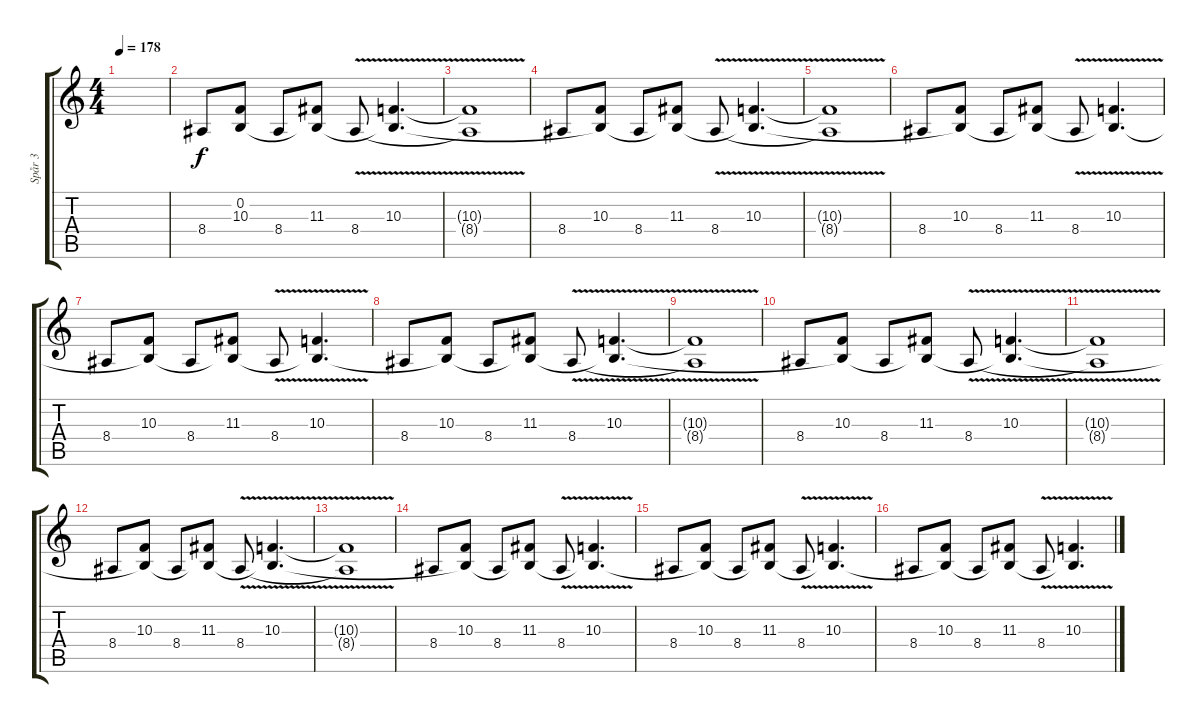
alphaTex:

\track ("Spår 3" "Spår 3") {instrument lead2sawtooth}
\staff {score tabs}
\tuning (E4 B3 G3 D3 A2 D2) {hide}
\ts (4 4)
\tempo 178
\clef g2
\ks c
|
8.4.8 (0.2 10.3).8 8.4.8 (0.2{t} 11.3).8 8.4{v}.8 (0.2{t} 10.3{v}).4{d} |
(10.3{t} 8.4{t}).1 |
8.4.8 (0.2{t} 10.3).8 8.4.8 (0.2{t} 11.3).8 8.4{v}.8 (0.2{t} 10.3{v}).4{d} |
(10.3{t} 8.4{t}).1 |
8.4.8 (0.2{t} 10.3).8 8.4.8 (0.2{t} 11.3).8 8.4{v}.8 (0.2{t} 10.3{v}).4{d} |
8.4.8 (0.2{t} 10.3).8 8.4.8 (0.2{t} 11.3).8 8.4{v}.8 (0.2{t} 10.3{v}).4{d} |
8.4.8 (0.2{t} 10.3).8 8.4.8 (0.2{t} 11.3).8 8.4{v}.8 (0.2{t} 10.3{v}).4{d} |
(10.3{t} 8.4{t}).1 |
8.4.8 (0.2{t} 10.3).8 8.4.8 (0.2{t} 11.3).8 8.4{v}.8 (0.2{t} 10.3{v}).4{d} |
(10.3{t} 8.4{t}).1 |
8.4.8 (0.2{t} 10.3).8 8.4.8 (0.2{t} 11.3).8 8.4{v}.8 (0.2{t} 10.3{v}).4{d} |
(10.3{t} 8.4{t}).1 |
8.4.8 (0.2{t} 10.3).8 8.4.8 (0.2{t} 11.3).8 8.4{v}.8 (0.2{t} 10.3{v}).4{d} |
8.4.8 (0.2{t} 10.3).8 8.4.8 (0.2{t} 11.3).8 8.4{v}.8 (0.2{t} 10.3{v}).4{d} |
8.4.8 (0.2{t} 10.3).8 8.4.8 (0.2{t} 11.3).8 8.4{v}.8 (0.2{t} 10.3{v}).4{d}
